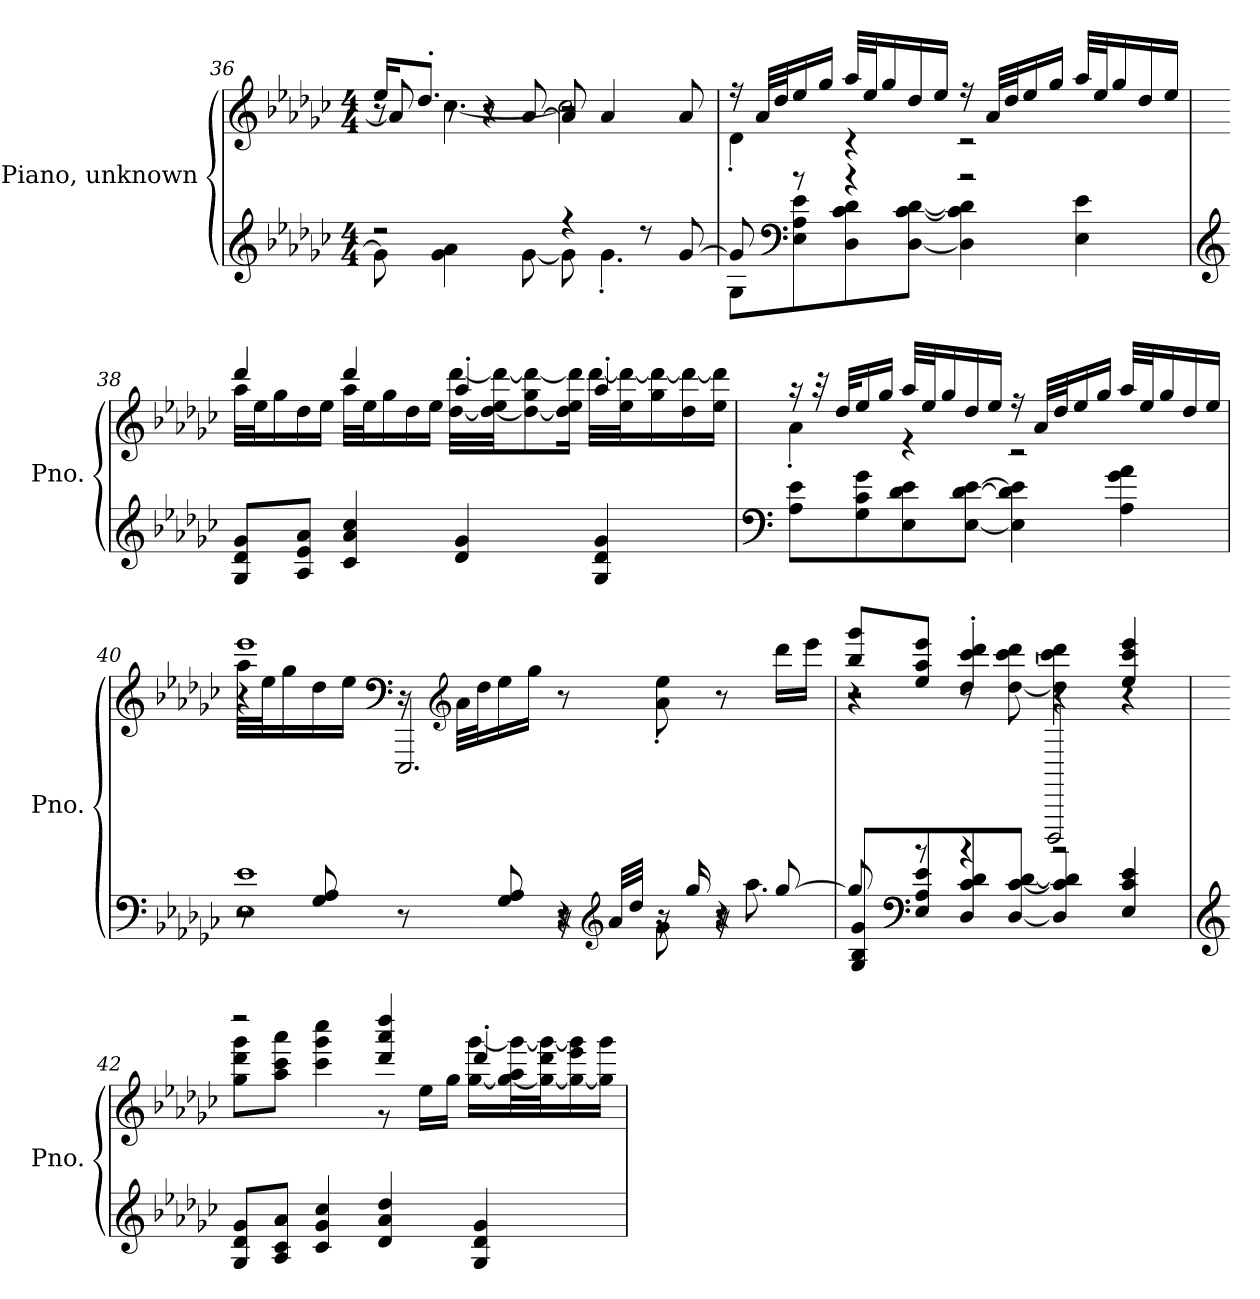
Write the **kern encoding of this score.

**kern	**kern
*part1	*part1
*staff2	*staff1
*I"Piano, unknown	*
*I'Pno.	*
*clefG2	*clefG2
*k[b-e-a-d-g-c-]	*k[b-e-a-d-g-c-]
*M4/4	*M4/4
=36	=36
*^	*^
*	*	*	*^
2r	8g-\]	16ee-/KL	8r	8a-/]
.	.	8.dd-'/J	.	.
.	4g-\ 4a-\	.	[4.cc-\	8r
.	.	8r	.	4r
.	[8g-\	[8a-/	.	.
4r	8g-\]	8a-/]	2cc-\]	2r
.	4.g-'\	4a-/	.	.
8r	.	.	.	.
[8g-/	.	8a-/	.	.
*	*	*	*v	*v
!!LO:LB:g=z
=37	=37	=37	=37
8g-/]	8G-\L	16r	4d-'\
.	.	32a-/LLL	.
.	.	32dd-/J	.
*clefF4	*	*	*
8r	8E-\ 8A-\ 8e-\	16ee-/	.
.	.	16gg-/JJ	.
4r	8D-\ 8c-\ 8d-\	32aa-/LLL	4r
.	.	32ee-/J	.
.	.	16gg-/	.
.	[8D-\ [8c-\ [8d-\J	16dd-/	.
.	.	16ee-/JJ	.
2r	4D-\] 4c-\] 4d-\]	16r	2r
.	.	32a-/LLL	.
.	.	32dd-/J	.
.	.	16ee-/	.
.	.	16gg-/JJ	.
.	4E-\ 4e-\	32aa-/LLL	.
.	.	32ee-/J	.
.	.	16gg-/	.
.	.	16dd-/	.
.	.	16ee-/JJ	.
*v	*v	*	*
!!LO:PB:g=z	!!
=38	=38	=38
*clefG2	*	*
8G-/ 8d-/ 8g-/L	4ddd-/	32aa-\LLL
.	.	32ee-\J
.	.	16gg-\
8A-/ 8e-/ 8a-/J	.	16dd-\
.	.	16ee-\JJ
4c-/ 4a-/ 4cc-/	4ddd-/	32aa-\LLL
.	.	32ee-\J
.	.	16gg-\
.	.	16dd-\
.	.	16ee-\JJ
4d-/ 4g-/	4aa-'/	[32dd-\ [32ddd-\LLL
.	.	32dd-\_ 32ee-\ 32ddd-\_JJ
.	.	8dd-\_ 8gg-\ 8ddd-\_
.	.	16dd-\] 16ee-\ 16ddd-\]Jk
4G-/ 4d-/ 4g-/	4aa-'/	[32ddd-\LLL
.	.	32ee-\ 32ddd-\_J
.	.	16gg-\ 16ddd-\_
.	.	16dd-\ 16ddd-\_
.	.	16ee-\ 16ddd-\]JJ
!!LO:LB:g=z	!!
=39	=39	=39
*clefF4	*	*
8A-\ 8e-\L	16r	4a-'\
.	32r	.
.	32dd-/KLL	.
8G-\ 8c-\ 8g-\	16ee-/	.
.	16gg-/JJ	.
8E-\ 8d-\ 8e-\	32aa-/LLL	4r
.	32ee-/J	.
.	16gg-/	.
[8E-\ [8d-\ [8e-\J	16dd-/	.
.	16ee-/JJ	.
4E-\] 4d-\] 4e-\]	16r	2r
.	32a-/LLL	.
.	32dd-/J	.
.	16ee-/	.
.	16gg-/JJ	.
4A-\ 4g-\ 4a-\	32aa-/LLL	.
.	32ee-/J	.
.	16gg-/	.
.	16dd-/	.
.	16ee-/JJ	.
!!LO:LB:g=z
=40	=40	=40
*^	*	*^
*	*^	*	*	*
*	*	*^	*	*	*
2r	2r	8r	1E- 1e-	1eee-	32aa-\LLL	4r
.	.	.	.	.	32ee-\J	.
.	.	.	.	.	16gg-\	.
.	.	8G-/ 8A-/	.	.	16dd-\	.
.	.	.	.	.	16ee-\JJ	.
*	*	*	*	*clefF4	*	*
.	.	8r	.	.	16r	2.EEE-/
*	*	*	*	*clefG2	*	*
.	.	.	.	.	32a-\LLL	.
.	.	.	.	.	32dd-\J	.
.	.	8G-/ 8A-/	.	.	16ee-\	.
.	.	.	.	.	16gg-\JJ	.
4r	8r	16r	.	.	8r	.
*clefG2	*	*	*	*	*	*
.	.	32a-/LLL	.	.	.	.
.	.	32dd-/JJJ	.	.	.	.
.	8g-\	16r	.	.	8a-\' 8ee-\'	.
.	.	16gg-/	.	.	.	.
8r	16r	4r	.	.	8r	.
.	8.aa-\	.	.	.	.	.
[8gg-/	.	.	.	.	16ddd-\LL	.
.	.	.	.	.	16eee-\JJ	.
*	*v	*v	*v	*	*	*
=41	=41	=41	=41	=41
8gg-/]	8G-/ 8B-/ 8g-/L	8bb-/ 8ggg-/L	4r	2r
*clefF4	*	*	*	*
8r	8E-/ 8A-/ 8e-/	8ee-/ 8aa-/ 8eee-/J	.	.
4r	8D-/ 8c-/ 8d-/	4dd-/' 4ccc-/' 4ddd-/'	8r	.
.	[8D-/ [8c-/ [8d-/J	.	[8dd-\ [8ccc-\ [8ddd-\	.
2r	4D-/] 4c-/] 4d-/]	4r	4dd-\] 4ccc-\] 4ddd-\]	2DDD-/
.	4E-/ 4c-/ 4e-/	4ee-/ 4ccc-/ 4eee-/	4r	.
*v	*v	*	*	*
*	*v	*v	*v
!!LO:LB:g=z
=42	=42
*clefG2	*
*	*^
8G-/ 8d-/ 8g-/L	2r	8gg-\ 8ddd-\ 8ggg-\L
8A-/ 8c-/ 8a-/J	.	8aa-\ 8ccc-\ 8aaa-\J
4c-/ 4g-/ 4cc-/	.	4ccc-\ 4ggg-\ 4cccc-\
4d-/ 4a-/ 4dd-/	4ddd-/ 4aaa-/ 4dddd-/	8r
.	.	16ee-\LL
.	.	16gg-\JJ
4G-/ 4d-/ 4g-/	4ddd-'/	[16gg-\ [16ggg-\LL
.	.	32gg-\_ 32aa-\ 32ggg-\_L
.	.	32gg-\_ 32ddd-\ 32ggg-\_J
.	.	16gg-\_ 16eee-\ 16ggg-\]
.	.	16gg-\] 16ggg-\JJ
*	*v	*v
=	=
*-	*-
